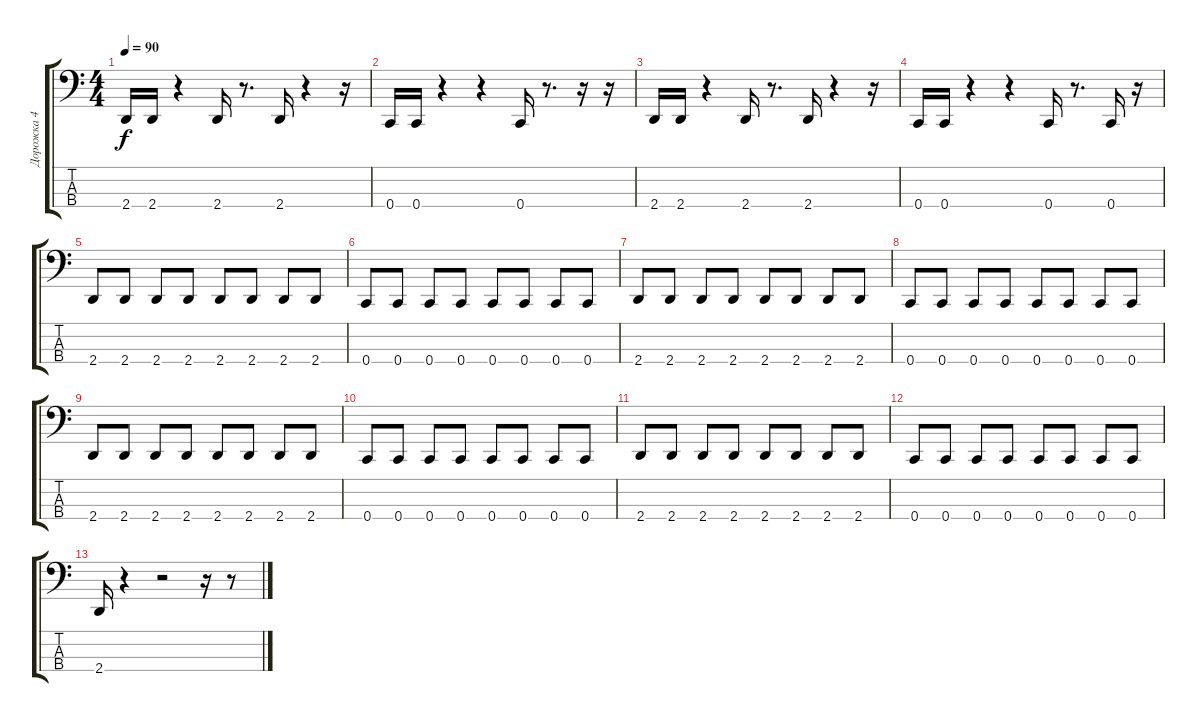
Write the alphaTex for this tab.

\track ("Дорожка 4" "Дорожка 4") {instrument electricbassfinger}
\staff {score tabs}
\tuning (Eb2 Bb1 F1 C1) {hide}
\ts (4 4)
\tempo 90
\clef f4
\ks c
2.4.16{dy f} 2.4.16 r.4 2.4.16 r.8{d} 2.4.16 r.4 r.16 |
0.4.16 0.4.16 r.4 r.4 0.4.16 r.8{d} r.16 r.16 |
2.4.16 2.4.16 r.4 2.4.16 r.8{d} 2.4.16 r.4 r.16 |
0.4.16 0.4.16 r.4 r.4 0.4.16 r.8{d} 0.4.16 r.16 |
2.4.8 2.4.8 2.4.8 2.4.8 2.4.8 2.4.8 2.4.8 2.4.8 |
0.4.8 0.4.8 0.4.8 0.4.8 0.4.8 0.4.8 0.4.8 0.4.8 |
2.4.8 2.4.8 2.4.8 2.4.8 2.4.8 2.4.8 2.4.8 2.4.8 |
0.4.8 0.4.8 0.4.8 0.4.8 0.4.8 0.4.8 0.4.8 0.4.8 |
2.4.8 2.4.8 2.4.8 2.4.8 2.4.8 2.4.8 2.4.8 2.4.8 |
0.4.8 0.4.8 0.4.8 0.4.8 0.4.8 0.4.8 0.4.8 0.4.8 |
2.4.8 2.4.8 2.4.8 2.4.8 2.4.8 2.4.8 2.4.8 2.4.8 |
0.4.8 0.4.8 0.4.8 0.4.8 0.4.8 0.4.8 0.4.8 0.4.8 |
2.4.16 r.4 r.2 r.16 r.8
